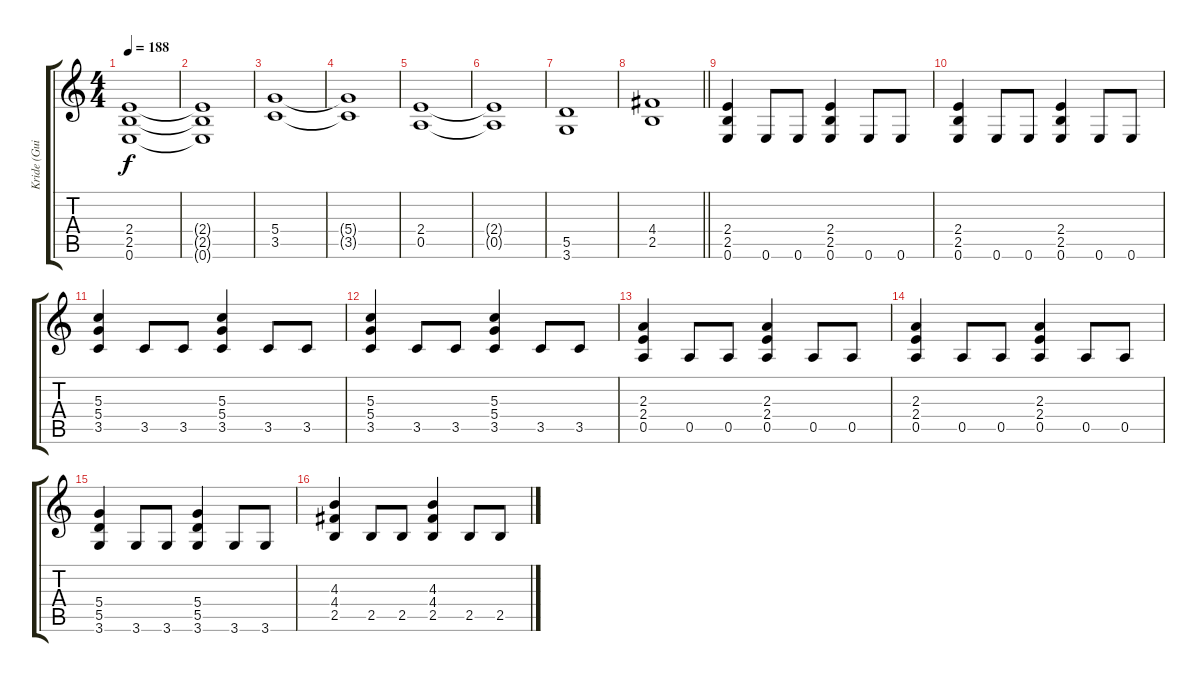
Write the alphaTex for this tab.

\track ("Kride (Guitar II)" "Kride (Gui") {instrument distortionguitar}
\staff {score tabs}
\tuning (E4 B3 G3 D3 A2 E2) {hide}
\ts (4 4)
\tempo 188
\clef g2
\ks c
(2.4 2.5 0.6).1{dy f} |
(2.4{t} 2.5{t} 0.6{t}).1 |
(5.4 3.5).1 |
(5.4{t} 3.5{t}).1 |
(2.4 0.5).1 |
(2.4{t} 0.5{t}).1 |
(5.5 3.6).1 |
\barLineRight lightlight
(4.4 2.5).1 |
(2.4 2.5 0.6).4 0.6.8 0.6.8 (2.4 2.5 0.6).4 0.6.8 0.6.8 |
(2.4 2.5 0.6).4 0.6.8 0.6.8 (2.4 2.5 0.6).4 0.6.8 0.6.8 |
(5.3 5.4 3.5).4 3.5.8 3.5.8 (5.3 5.4 3.5).4 3.5.8 3.5.8 |
(5.3 5.4 3.5).4 3.5.8 3.5.8 (5.3 5.4 3.5).4 3.5.8 3.5.8 |
(2.3 2.4 0.5).4 0.5.8 0.5.8 (2.3 2.4 0.5).4 0.5.8 0.5.8 |
(2.3 2.4 0.5).4 0.5.8 0.5.8 (2.3 2.4 0.5).4 0.5.8 0.5.8 |
(5.4 5.5 3.6).4 3.6.8 3.6.8 (5.4 5.5 3.6).4 3.6.8 3.6.8 |
(4.3 4.4 2.5).4 2.5.8 2.5.8 (4.3 4.4 2.5).4 2.5.8 2.5.8
